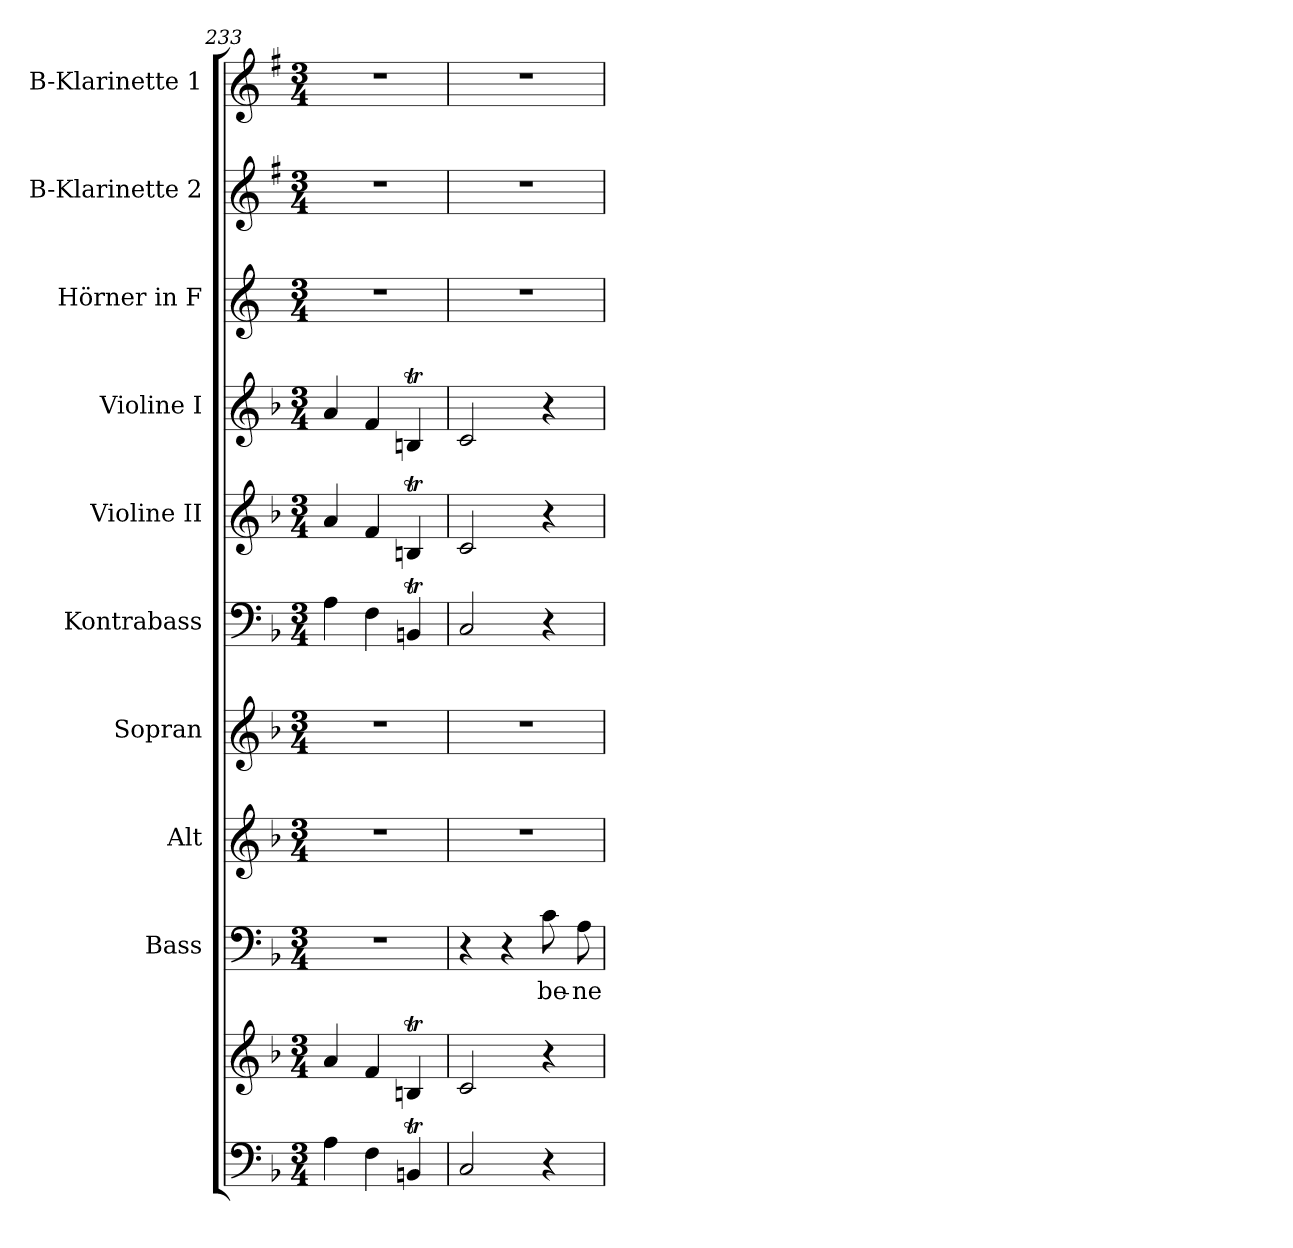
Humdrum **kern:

**kern	**kern	**kern	**text	**kern	**kern	**kern	**kern	**kern	**kern	**kern	**kern
*part10	*part10	*part9	*part9	*part8	*part7	*part6	*part5	*part4	*part3	*part2	*part1
*staff11	*staff10	*staff9	*staff9	*staff8	*staff7	*staff6	*staff5	*staff4	*staff3	*staff2	*staff1
*	*	*I"Bass	*	*I"Alt	*I"Sopran	*I"Kontrabass	*I"Violine II	*I"Violine I	*I"Hörner in F	*I"B-Klarinette 2	*I"B-Klarinette 1
*	*	*I'B.	*	*I'A.	*I'S.	*I'Kb.	*I'Vl. II	*I'Vl. I	*	*I'B Kl. 2	*I'B Kl. 1
*clefF4	*clefG2	*clefF4	*	*clefG2	*clefG2	*clefF4	*clefG2	*clefG2	*clefG2	*clefG2	*clefG2
*	*	*	*	*	*	*ITrd7c12	*	*	*ITrd4c7	*ITrd1c2	*ITrd1c2
*k[b-]	*k[b-]	*k[b-]	*	*k[b-]	*k[b-]	*k[b-]	*k[b-]	*k[b-]	*k[b-]	*k[b-]	*k[b-]
*F:	*F:	*F:	*	*F:	*F:	*F:	*F:	*F:	*F:	*F:	*F:
*M3/4	*M3/4	*M3/4	*	*M3/4	*M3/4	*M3/4	*M3/4	*M3/4	*M3/4	*M3/4	*M3/4
=233	=233	=233	=233	=233	=233	=233	=233	=233	=233	=233	=233
4A\	4a/	2.r	.	2.r	2.r	4AA\	4a/	4a/	2.r	2.r	2.r
4F\	4f/	.	.	.	.	4FF\	4f/	4f/	.	.	.
4BBnt/	4Bnt/	.	.	.	.	4BBBnt/	4Bnt/	4Bnt/	.	.	.
!!LO:PB:g=z
=234	=234	=234	=234	=234	=234	=234	=234	=234	=234	=234	=234
2C/	2c/	4r	.	2.r	2.r	2CC/	2c/	2c/	2.r	2.r	2.r
.	.	4r	.	.	.	.	.	.	.	.	.
!	!	!	!LO:LY:b	!	!	!	!	!	!	!	!
4r	4r	8c\	be-	.	.	4r	4r	4r	.	.	.
!	!	!	!LO:LY:b	!	!	!	!	!	!	!	!
.	.	8A\	-ne-	.	.	.	.	.	.	.	.
=	=	=	=	=	=	=	=	=	=	=	=
*-	*-	*-	*-	*-	*-	*-	*-	*-	*-	*-	*-
